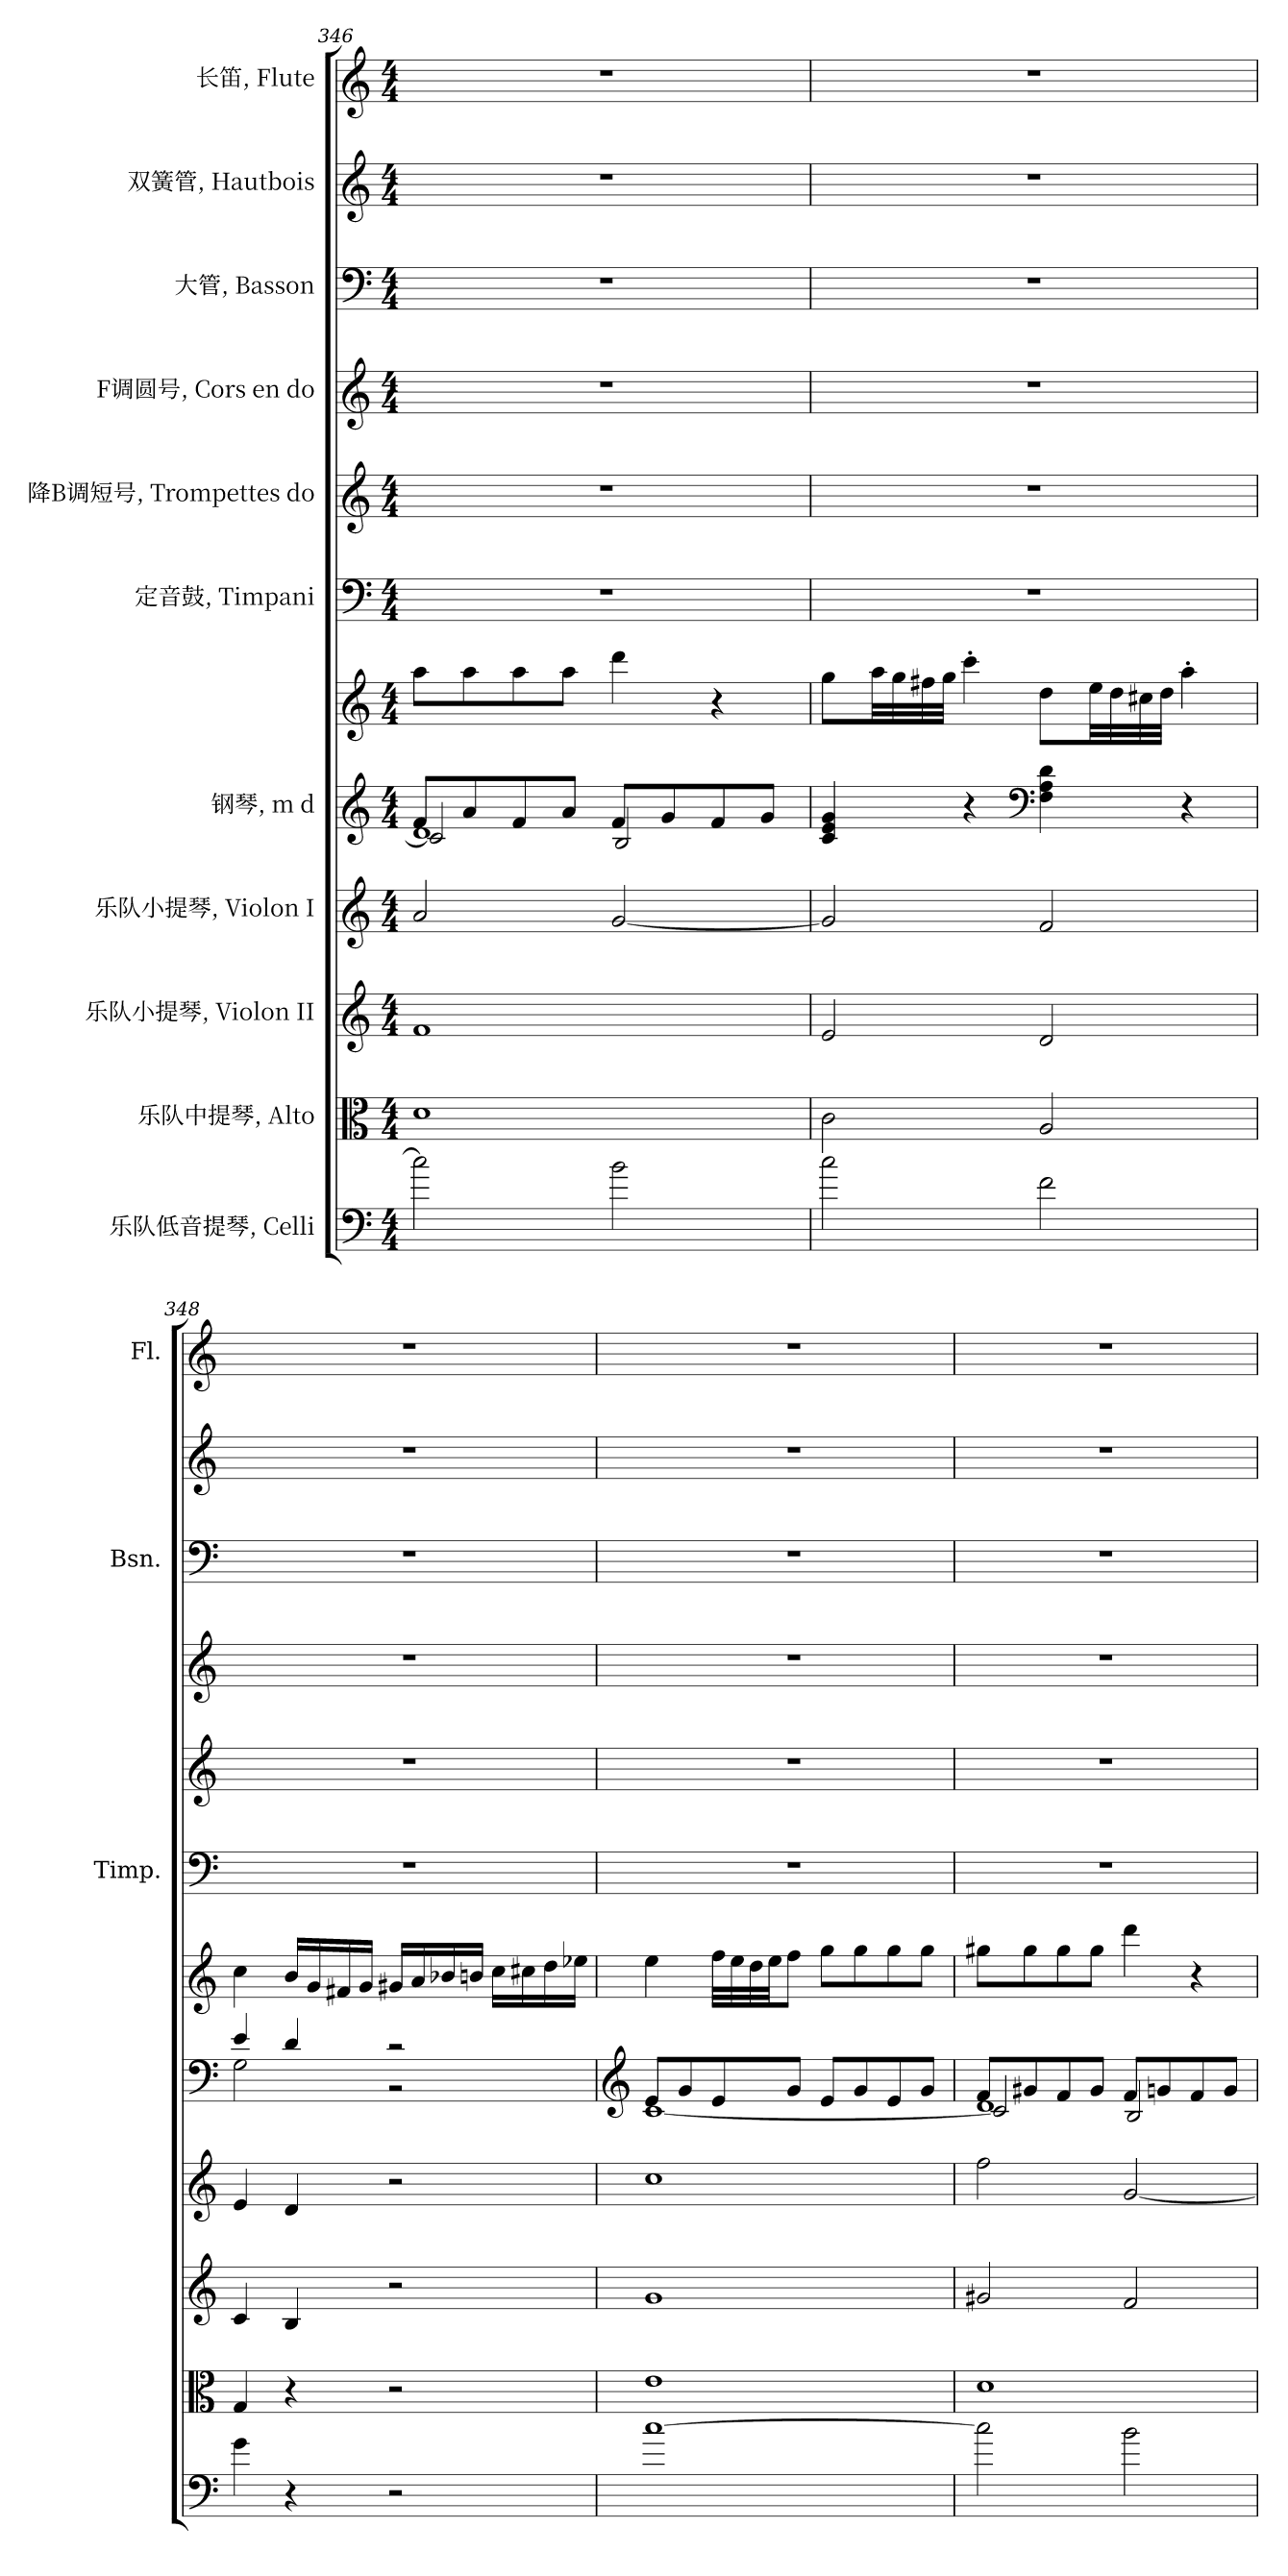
**kern	**kern	**kern	**kern	**kern	**kern	**kern	**kern	**kern	**kern	**kern	**kern
*part11	*part10	*part9	*part8	*part7	*part7	*part6	*part5	*part4	*part3	*part2	*part1
*staff12	*staff11	*staff10	*staff9	*staff8	*staff7	*staff6	*staff5	*staff4	*staff3	*staff2	*staff1
*I"乐队低音提琴, Celli	*I"乐队中提琴, Alto	*I"乐队小提琴, Violon II	*I"乐队小提琴, Violon I	*I"钢琴, m d	*	*I"定音鼓, Timpani	*I"降B调短号, Trompettes do	*I"F调圆号, Cors en do	*I"大管, Basson	*I"双簧管, Hautbois	*I"长笛, Flute
*	*	*	*	*	*	*I'Timp.	*	*	*I'Bsn.	*	*I'Fl.
!!LO:PB:g=z
*clefF4	*clefC3	*clefG2	*clefG2	*clefG2	*clefG2	*clefF4	*clefG2	*clefG2	*clefF4	*clefG2	*clefG2
*ITrd7c12	*	*	*	*	*	*	*ITrd1c2	*ITrd4c7	*	*	*
*k[]	*k[]	*k[]	*k[]	*k[]	*k[]	*k[]	*k[b-e-]	*k[b-]	*k[]	*k[]	*k[]
*M4/4	*M4/4	*M4/4	*M4/4	*M4/4	*M4/4	*M4/4	*M4/4	*M4/4	*M4/4	*M4/4	*M4/4
=346	=346	=346	=346	=346	=346	=346	=346	=346	=346	=346	=346
*	*	*	*	*^	*	*	*	*	*	*	*
*	*	*	*	*	*^	*	*	*	*	*	*	*
2c\]	1d	1f	2a/	8f/L	1d	2c/]	8aa\L	1r	1r	1r	1r	1r	1r
.	.	.	.	8a/	.	.	8aa\	.	.	.	.	.	.
.	.	.	.	8f/	.	.	8aa\	.	.	.	.	.	.
.	.	.	.	8a/J	.	.	8aa\J	.	.	.	.	.	.
2B\	.	.	[2g/	8f/L	.	2B/	4ddd\	.	.	.	.	.	.
.	.	.	.	8g/	.	.	.	.	.	.	.	.	.
.	.	.	.	8f/	.	.	4r	.	.	.	.	.	.
.	.	.	.	8g/J	.	.	.	.	.	.	.	.	.
*	*	*	*	*v	*v	*v	*	*	*	*	*	*	*
=347	=347	=347	=347	=347	=347	=347	=347	=347	=347	=347	=347
2c\	2c\	2e/	2g/]	4c/ 4e/ 4g/	8gg\L	1r	1r	1r	1r	1r	1r
.	.	.	.	.	32aa\LL	.	.	.	.	.	.
.	.	.	.	.	32gg\	.	.	.	.	.	.
.	.	.	.	.	32ff#X\	.	.	.	.	.	.
.	.	.	.	.	32gg\JJJ	.	.	.	.	.	.
.	.	.	.	4r	4ccc'\	.	.	.	.	.	.
*	*	*	*	*clefF4	*	*	*	*	*	*	*
2F\	2A/	2d/	2f/	4F\ 4A\ 4d\	8dd\L	.	.	.	.	.	.
.	.	.	.	.	32ee\LL	.	.	.	.	.	.
.	.	.	.	.	32dd\	.	.	.	.	.	.
.	.	.	.	.	32cc#X\	.	.	.	.	.	.
.	.	.	.	.	32dd\JJJ	.	.	.	.	.	.
.	.	.	.	4r	4aa'\	.	.	.	.	.	.
!!LO:PB:g=z
=348	=348	=348	=348	=348	=348	=348	=348	=348	=348	=348	=348
*	*	*	*	*^	*	*	*	*	*	*	*
4G\	4G/	4c/	4e/	4e/	2G\	4cc\	1r	1r	1r	1r	1r	1r
4r	4r	4B/	4d/	4d/	.	16b/LL	.	.	.	.	.	.
.	.	.	.	.	.	16g/	.	.	.	.	.	.
.	.	.	.	.	.	16f#X/	.	.	.	.	.	.
.	.	.	.	.	.	16g/JJ	.	.	.	.	.	.
2r	2r	2r	2r	2r	2r	16g#X/LL	.	.	.	.	.	.
.	.	.	.	.	.	16a/	.	.	.	.	.	.
.	.	.	.	.	.	16b-X/	.	.	.	.	.	.
.	.	.	.	.	.	16bn/JJ	.	.	.	.	.	.
.	.	.	.	.	.	16cc\LL	.	.	.	.	.	.
.	.	.	.	.	.	16cc#X\	.	.	.	.	.	.
.	.	.	.	.	.	16dd\	.	.	.	.	.	.
.	.	.	.	.	.	16ee-X\JJ	.	.	.	.	.	.
=349	=349	=349	=349	=349	=349	=349	=349	=349	=349	=349	=349	=349
*	*	*	*	*clefG2	*	*	*	*	*	*	*	*
[1c	1e	1g	1cc	8e/L	[1c	4ee\	1r	1r	1r	1r	1r	1r
.	.	.	.	8g/	.	.	.	.	.	.	.	.
.	.	.	.	8e/	.	32ff\LLL	.	.	.	.	.	.
.	.	.	.	.	.	32ee\	.	.	.	.	.	.
.	.	.	.	.	.	32dd\	.	.	.	.	.	.
.	.	.	.	.	.	32ee\JJ	.	.	.	.	.	.
.	.	.	.	8g/J	.	8ff\J	.	.	.	.	.	.
.	.	.	.	8e/L	.	8gg\L	.	.	.	.	.	.
.	.	.	.	8g/	.	8gg\	.	.	.	.	.	.
.	.	.	.	8e/	.	8gg\	.	.	.	.	.	.
.	.	.	.	8g/J	.	8gg\J	.	.	.	.	.	.
=350	=350	=350	=350	=350	=350	=350	=350	=350	=350	=350	=350	=350
*	*	*	*	*	*^	*	*	*	*	*	*	*
2c\]	1d	2g#X/	2ff\	8f/L	1d	2c/]	8gg#X\L	1r	1r	1r	1r	1r	1r
.	.	.	.	8g#X/	.	.	8gg#\	.	.	.	.	.	.
.	.	.	.	8f/	.	.	8gg#\	.	.	.	.	.	.
.	.	.	.	8g#/J	.	.	8gg#\J	.	.	.	.	.	.
2B\	.	2f/	[2g/	8f/L	.	2B/	4ddd\	.	.	.	.	.	.
.	.	.	.	8gn/	.	.	.	.	.	.	.	.	.
.	.	.	.	8f/	.	.	4r	.	.	.	.	.	.
.	.	.	.	8g/J	.	.	.	.	.	.	.	.	.
*	*	*	*	*v	*v	*v	*	*	*	*	*	*	*
=	=	=	=	=	=	=	=	=	=	=	=
*-	*-	*-	*-	*-	*-	*-	*-	*-	*-	*-	*-
